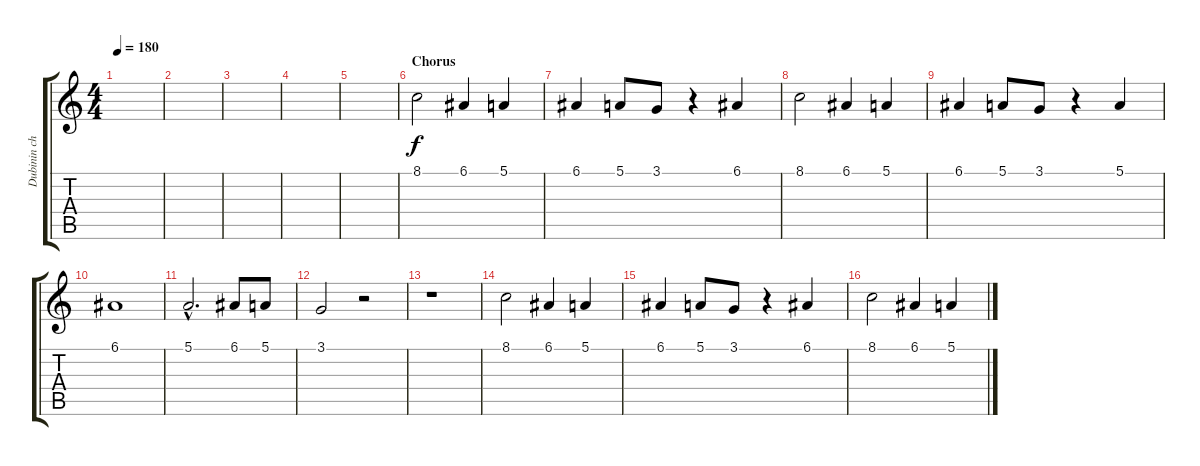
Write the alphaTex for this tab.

\track ("Dubinin chant" "Dubinin ch") {instrument baritonesax}
\staff {score tabs}
\tuning (E4 B3 G3 D3 A2 E2) {hide}
\ts (4 4)
\tempo 180
\clef g2
\ks c
|
|
|
|
|
\section ("" "Chorus")
8.1.2 6.1.4 5.1.4 |
6.1.4 5.1.8 3.1.8 r.4 6.1.4 |
8.1.2 6.1.4 5.1.4 |
6.1.4 5.1.8 3.1.8 r.4 5.1.4 |
6.1.1 |
5.1{hac}.2{d} 6.1.8 5.1.8 |
3.1.2 r.2 |
r.1 |
8.1.2 6.1.4 5.1.4 |
6.1.4 5.1.8 3.1.8 r.4 6.1.4 |
8.1.2 6.1.4 5.1.4
